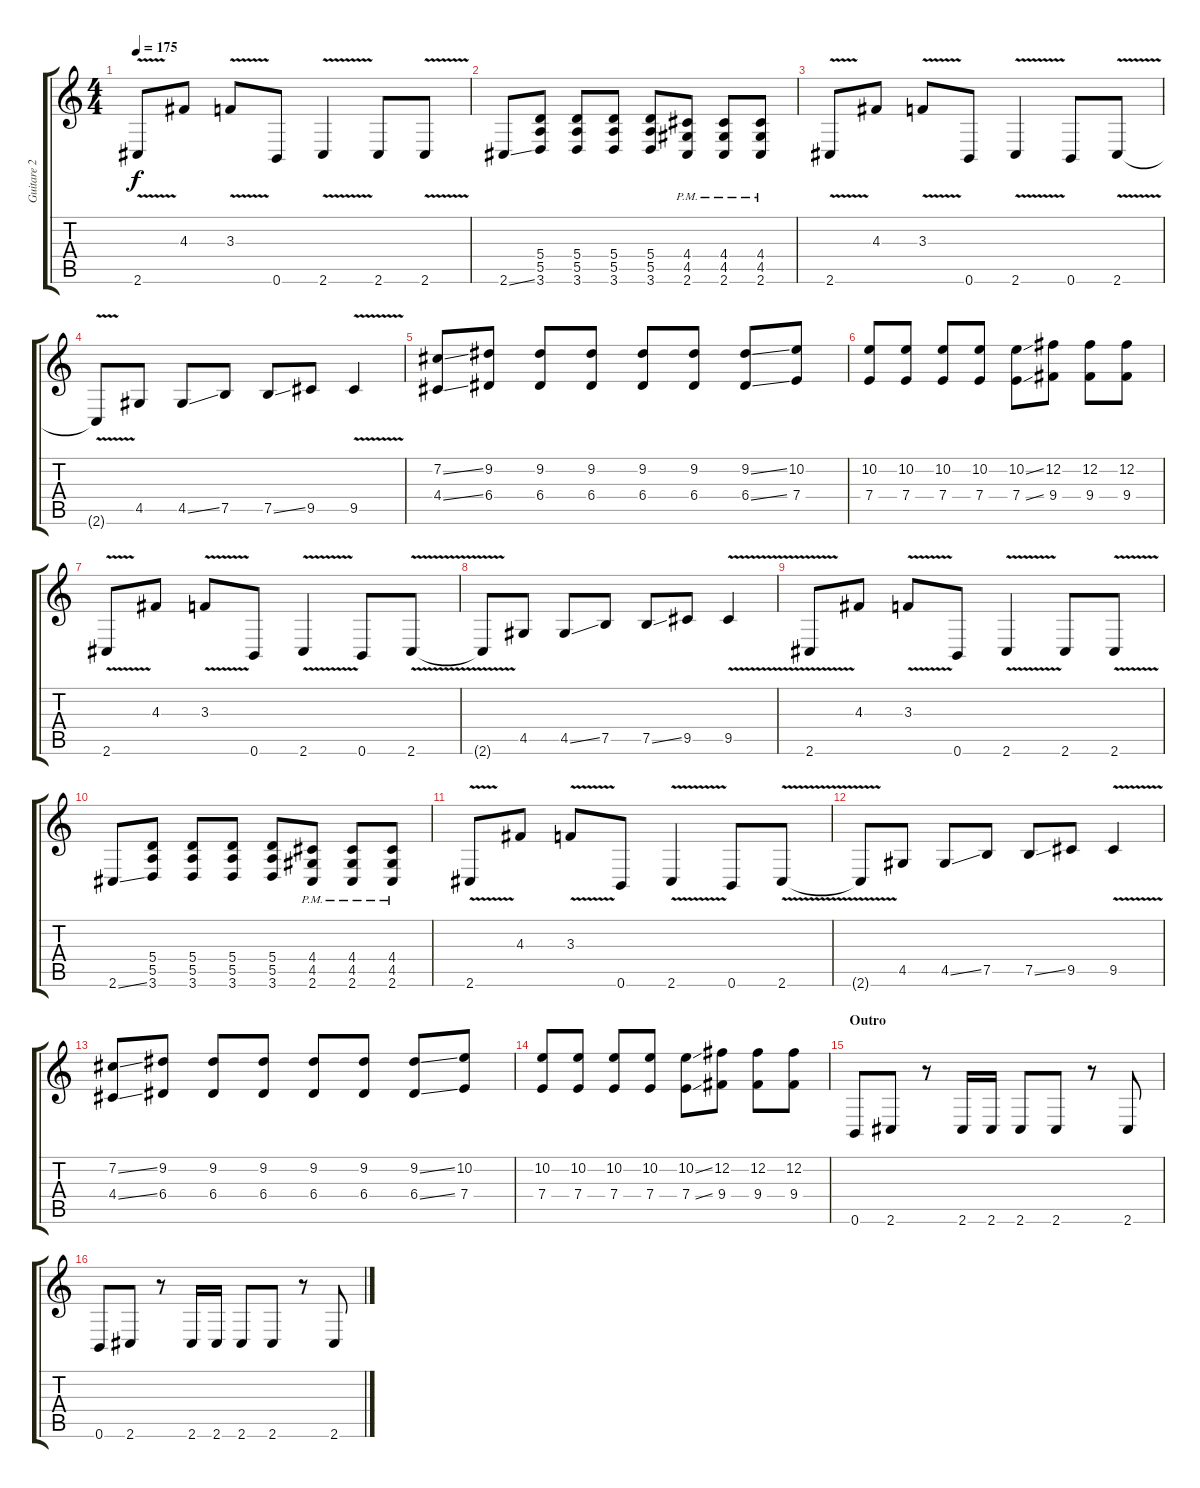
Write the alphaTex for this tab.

\track ("Guitare 2" "Guitare 2") {instrument distortionguitar}
\staff {score tabs}
\tuning (B3 Gb3 D3 A2 E2 B1) {hide}
\ts (4 4)
\tempo 175
\clef g2
\ks c
2.6{v}.8{dy f} 4.3.8 3.3{v}.8 0.6.8 2.6{v}.4 2.6.8 2.6{v}.8 |
2.6{ss}.8 (5.4 5.5 3.6).8 (5.4 5.5 3.6).8 (5.4 5.5 3.6).8 (5.4 5.5 3.6).8 (4.4{pm} 4.5{pm} 2.6{pm}).8 (4.4{pm} 4.5{pm} 2.6{pm}).8 (4.4{pm} 4.5{pm} 2.6{pm}).8 |
2.6{v}.8 4.3.8 3.3{v}.8 0.6.8 2.6{v}.4 0.6.8 2.6{v}.8 |
2.6{t}.8 4.5.8 4.5{ss}.8 7.5.8 7.5{ss}.8 9.5.8 9.5{v}.4 |
(7.2{ss} 4.4{ss}).8 (9.2 6.4).8 (9.2 6.4).8 (9.2 6.4).8 (9.2 6.4).8 (9.2 6.4).8 (9.2{ss} 6.4{ss}).8 (10.2 7.4).8 |
(10.2 7.4).8 (10.2 7.4).8 (10.2 7.4).8 (10.2 7.4).8 (10.2{ss} 7.4{ss}).8 (12.2 9.4).8 (12.2 9.4).8 (12.2 9.4).8 |
2.6{v}.8 4.3.8 3.3{v}.8 0.6.8 2.6{v}.4 0.6.8 2.6{v}.8 |
2.6{t}.8 4.5.8 4.5{ss}.8 7.5.8 7.5{ss}.8 9.5.8 9.5{v}.4 |
2.6{v}.8 4.3.8 3.3{v}.8 0.6.8 2.6{v}.4 2.6.8 2.6{v}.8 |
2.6{ss}.8 (5.4 5.5 3.6).8 (5.4 5.5 3.6).8 (5.4 5.5 3.6).8 (5.4 5.5 3.6).8 (4.4{pm} 4.5{pm} 2.6{pm}).8 (4.4{pm} 4.5{pm} 2.6{pm}).8 (4.4{pm} 4.5{pm} 2.6{pm}).8 |
2.6{v}.8 4.3.8 3.3{v}.8 0.6.8 2.6{v}.4 0.6.8 2.6{v}.8 |
2.6{t}.8 4.5.8 4.5{ss}.8 7.5.8 7.5{ss}.8 9.5.8 9.5{v}.4 |
(7.2{ss} 4.4{ss}).8 (9.2 6.4).8 (9.2 6.4).8 (9.2 6.4).8 (9.2 6.4).8 (9.2 6.4).8 (9.2{ss} 6.4{ss}).8 (10.2 7.4).8 |
(10.2 7.4).8 (10.2 7.4).8 (10.2 7.4).8 (10.2 7.4).8 (10.2{ss} 7.4{ss}).8 (12.2 9.4).8 (12.2 9.4).8 (12.2 9.4).8 |
\section ("" "Outro")
0.6.8 2.6.8 r.8 2.6.16 2.6.16 2.6.8 2.6.8 r.8 2.6.8 |
0.6.8 2.6.8 r.8 2.6.16 2.6.16 2.6.8 2.6.8 r.8 2.6.8
